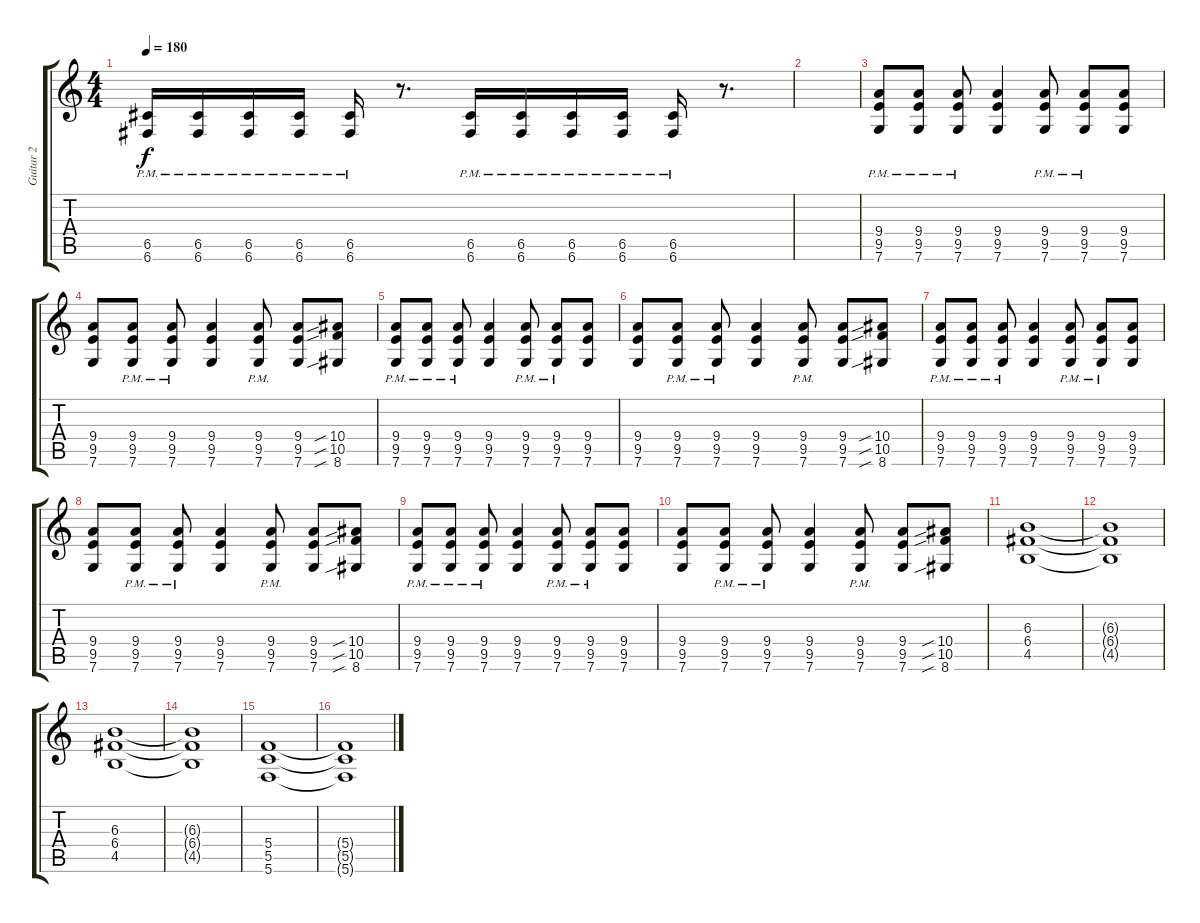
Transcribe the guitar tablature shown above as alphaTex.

\track ("Guitar 2" "Guitar 2") {instrument overdrivenguitar}
\staff {score tabs}
\tuning (D4 A3 F3 C3 G2 C2) {hide}
\ts (4 4)
\tempo 180
\clef g2
\ks c
(6.5{pm} 6.6{pm}).16{dy f} (6.5{pm} 6.6{pm}).16 (6.5{pm} 6.6{pm}).16 (6.5{pm} 6.6{pm}).16 (6.5{pm} 6.6{pm}).16 r.8{d} (6.5{pm} 6.6{pm}).16 (6.5{pm} 6.6{pm}).16 (6.5{pm} 6.6{pm}).16 (6.5{pm} 6.6{pm}).16 (6.5{pm} 6.6{pm}).16 r.8{d} |
|
(9.4{pm} 9.5{pm} 7.6{pm}).8 (9.4{pm} 9.5{pm} 7.6{pm}).8 (9.4{pm} 9.5{pm} 7.6{pm}).8 (9.4 9.5 7.6).4 (9.4{pm} 9.5{pm} 7.6{pm}).8 (9.4{pm} 9.5{pm} 7.6{pm}).8 (9.4 9.5 7.6).8 |
(9.4 9.5 7.6).8 (9.4{pm} 9.5{pm} 7.6{pm}).8 (9.4{pm} 9.5{pm} 7.6{pm}).8 (9.4 9.5 7.6).4 (9.4{pm} 9.5{pm} 7.6{pm}).8 (9.4 9.5 7.6).8 (10.4{sib} 10.5{sib} 8.6{sib}).8 |
(9.4{pm} 9.5{pm} 7.6{pm}).8 (9.4{pm} 9.5{pm} 7.6{pm}).8 (9.4{pm} 9.5{pm} 7.6{pm}).8 (9.4 9.5 7.6).4 (9.4{pm} 9.5{pm} 7.6{pm}).8 (9.4{pm} 9.5{pm} 7.6{pm}).8 (9.4 9.5 7.6).8 |
(9.4 9.5 7.6).8 (9.4{pm} 9.5{pm} 7.6{pm}).8 (9.4{pm} 9.5{pm} 7.6{pm}).8 (9.4 9.5 7.6).4 (9.4{pm} 9.5{pm} 7.6{pm}).8 (9.4 9.5 7.6).8 (10.4{sib} 10.5{sib} 8.6{sib}).8 |
(9.4{pm} 9.5{pm} 7.6{pm}).8 (9.4{pm} 9.5{pm} 7.6{pm}).8 (9.4{pm} 9.5{pm} 7.6{pm}).8 (9.4 9.5 7.6).4 (9.4{pm} 9.5{pm} 7.6{pm}).8 (9.4{pm} 9.5{pm} 7.6{pm}).8 (9.4 9.5 7.6).8 |
(9.4 9.5 7.6).8 (9.4{pm} 9.5{pm} 7.6{pm}).8 (9.4{pm} 9.5{pm} 7.6{pm}).8 (9.4 9.5 7.6).4 (9.4{pm} 9.5{pm} 7.6{pm}).8 (9.4 9.5 7.6).8 (10.4{sib} 10.5{sib} 8.6{sib}).8 |
(9.4{pm} 9.5{pm} 7.6{pm}).8 (9.4{pm} 9.5{pm} 7.6{pm}).8 (9.4{pm} 9.5{pm} 7.6{pm}).8 (9.4 9.5 7.6).4 (9.4{pm} 9.5{pm} 7.6{pm}).8 (9.4{pm} 9.5{pm} 7.6{pm}).8 (9.4 9.5 7.6).8 |
(9.4 9.5 7.6).8 (9.4{pm} 9.5{pm} 7.6{pm}).8 (9.4{pm} 9.5{pm} 7.6{pm}).8 (9.4 9.5 7.6).4 (9.4{pm} 9.5{pm} 7.6{pm}).8 (9.4 9.5 7.6).8 (10.4{sib} 10.5{sib} 8.6{sib}).8 |
(6.3 6.4 4.5).1 |
(6.3{t} 6.4{t} 4.5{t}).1 |
(6.3 6.4 4.5).1 |
(6.3{t} 6.4{t} 4.5{t}).1 |
(5.4 5.5 5.6).1 |
(5.4{t} 5.5{t} 5.6{t}).1
